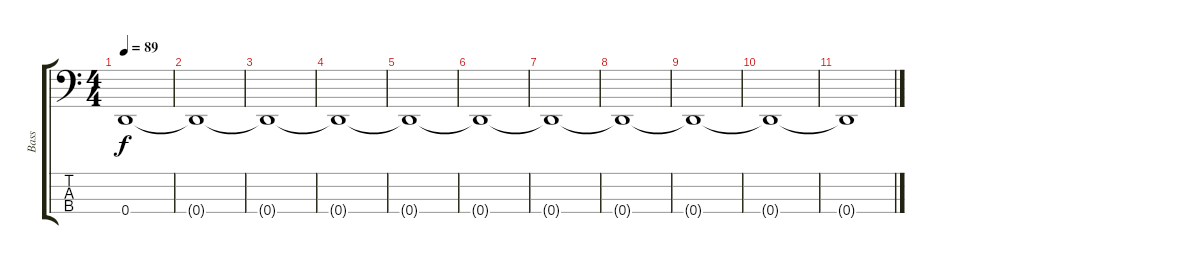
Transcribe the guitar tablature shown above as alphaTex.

\track ("Bass" "Bass") {instrument electricguitarjazz}
\staff {score tabs}
\tuning (G2 D2 A1 D1) {hide}
\ts (4 4)
\tempo 89
\clef f4
\ks c
0.4{t}.1{dy f} |
0.4{t}.1 |
0.4{t}.1 |
0.4{t}.1 |
0.4{t}.1 |
0.4{t}.1 |
0.4{t}.1 |
0.4{t}.1 |
0.4{t}.1 |
0.4{t}.1 |
0.4{t}.1
